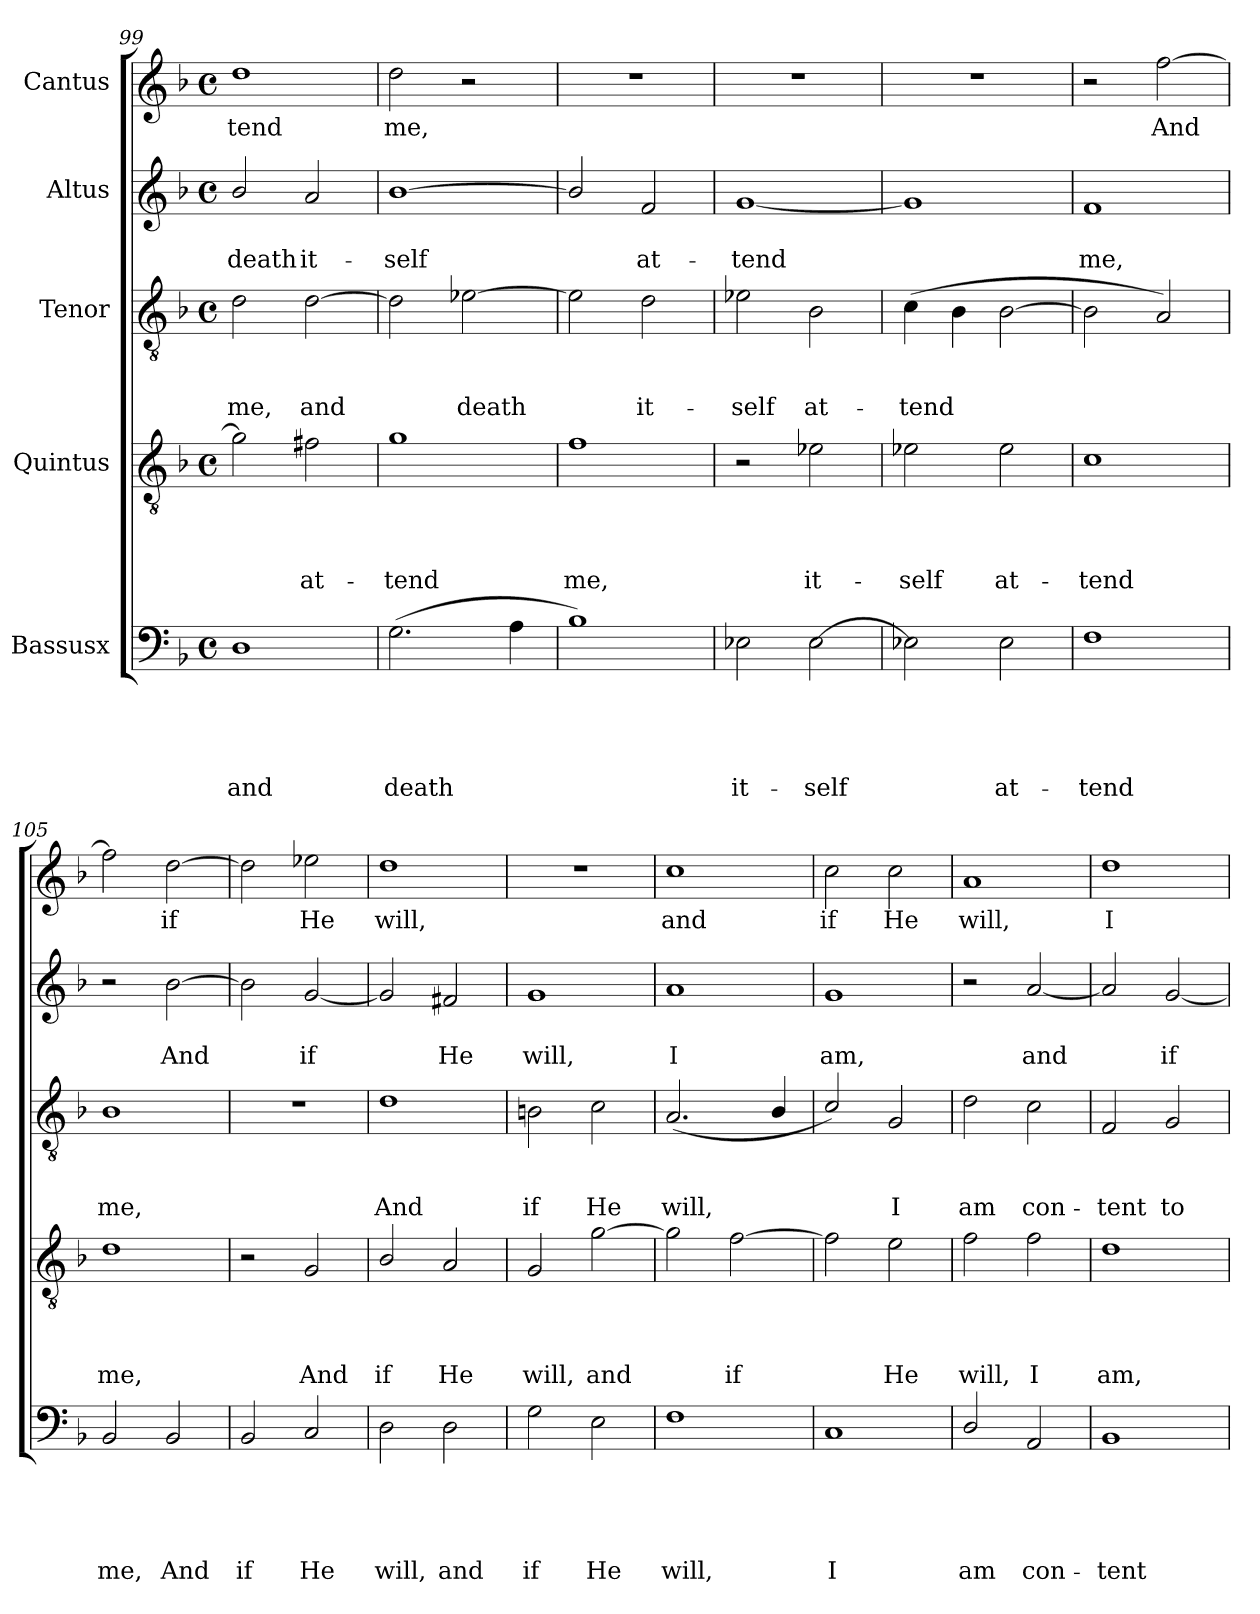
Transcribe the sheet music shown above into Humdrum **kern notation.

**kern	**text	**text	**text	**text	**text	**kern	**text	**text	**text	**text	**kern	**text	**text	**text	**kern	**text	**text	**kern	**text
*part5	*part5	*part5	*part5	*part5	*part5	*part4	*part4	*part4	*part4	*part4	*part3	*part3	*part3	*part3	*part2	*part2	*part2	*part1	*part1
*staff5	*staff5	*staff5	*staff5	*staff5	*staff5	*staff4	*staff4	*staff4	*staff4	*staff4	*staff3	*staff3	*staff3	*staff3	*staff2	*staff2	*staff2	*staff1	*staff1
*I"Bassusx	*	*	*	*	*	*I"Quintus	*	*	*	*	*I"Tenor	*	*	*	*I"Altus	*	*	*I"Cantus	*
*clefF4	*	*	*	*	*	*clefGv2	*	*	*	*	*clefGv2	*	*	*	*clefG2	*	*	*clefG2	*
*k[b-]	*	*	*	*	*	*k[b-]	*	*	*	*	*k[b-]	*	*	*	*k[b-]	*	*	*k[b-]	*
*F:	*	*	*	*	*	*F:	*	*	*	*	*F:	*	*	*	*F:	*	*	*F:	*
*M4/4	*	*	*	*	*	*M4/4	*	*	*	*	*M4/4	*	*	*	*M4/4	*	*	*M4/4	*
*met(c)	*	*	*	*	*	*met(c)	*	*	*	*	*met(c)	*	*	*	*met(c)	*	*	*met(c)	*
=99	=99	=99	=99	=99	=99	=99	=99	=99	=99	=99	=99	=99	=99	=99	=99	=99	=99	=99	=99
!	!	!	!	!	!LO:LY:b	!	!	!	!	!	!	!	!	!LO:LY:b	!	!	!LO:LY:b	!	!LO:LY:b
1D	.	.	.	.	and	2g\]	.	.	.	.	2d\	.	.	me,	2b-/	.	death	1dd	-tend
!	!	!	!	!	!	!	!	!	!	!LO:LY:b	!	!	!	!LO:LY:b	!	!	!LO:LY:b	!	!
.	.	.	.	.	.	2f#X\	.	.	.	at-	[>2d\	.	.	and	2a/	.	it-	.	.
=100	=100	=100	=100	=100	=100	=100	=100	=100	=100	=100	=100	=100	=100	=100	=100	=100	=100	=100	=100
!	!	!	!	!	!LO:LY:b	!	!	!	!	!LO:LY:b	!	!	!	!	!	!	!LO:LY:b	!	!LO:LY:b
(>2.G\	.	.	.	.	death	1g	.	.	.	-tend	2d\]	.	.	.	[>1b-	.	-self	2dd\	me,
!	!	!	!	!	!	!	!	!	!	!	!	!	!	!LO:LY:b	!	!	!	!	!
.	.	.	.	.	.	.	.	.	.	.	[>2e-X\	.	.	death	.	.	.	2r	.
4A\	.	.	.	.	.	.	.	.	.	.	.	.	.	.	.	.	.	.	.
=101	=101	=101	=101	=101	=101	=101	=101	=101	=101	=101	=101	=101	=101	=101	=101	=101	=101	=101	=101
!	!	!	!	!	!	!	!	!	!	!LO:LY:b	!	!	!	!	!	!	!	!	!
1B-)	.	.	.	.	.	1f	.	.	.	me,	2e-\]	.	.	.	2b-/]	.	.	1r	.
!	!	!	!	!	!	!	!	!	!	!	!	!	!	!LO:LY:b	!	!	!LO:LY:b	!	!
.	.	.	.	.	.	.	.	.	.	.	2d\	.	.	it-	2f/	.	at-	.	.
=102	=102	=102	=102	=102	=102	=102	=102	=102	=102	=102	=102	=102	=102	=102	=102	=102	=102	=102	=102
!	!	!	!	!	!LO:LY:b	!	!	!	!	!	!	!	!	!LO:LY:b	!	!	!LO:LY:b	!	!
2E-X\	.	.	.	.	it-	2r	.	.	.	.	2e-X\	.	.	-self	[<1g	.	-tend	1r	.
!	!	!	!	!	!LO:LY:b	!	!	!	!	!LO:LY:b	!	!	!	!LO:LY:b	!	!	!	!	!
[>2E-\	.	.	.	.	-self	2e-X\	.	.	.	it-	2B-\	.	.	at-	.	.	.	.	.
=103	=103	=103	=103	=103	=103	=103	=103	=103	=103	=103	=103	=103	=103	=103	=103	=103	=103	=103	=103
!	!	!	!	!	!	!	!	!	!	!LO:LY:b	!	!	!	!LO:LY:b	!	!	!	!	!
2E-X\]	.	.	.	.	.	2e-X\	.	.	.	-self	(>4c\	.	.	-tend	1g]	.	.	1r	.
.	.	.	.	.	.	.	.	.	.	.	4B-\	.	.	.	.	.	.	.	.
!	!	!	!	!	!LO:LY:b	!	!	!	!	!LO:LY:b	!	!	!	!	!	!	!	!	!
2E-\	.	.	.	.	at-	2e-\	.	.	.	at-	[>2B-\	.	.	.	.	.	.	.	.
=104	=104	=104	=104	=104	=104	=104	=104	=104	=104	=104	=104	=104	=104	=104	=104	=104	=104	=104	=104
!	!	!	!	!	!LO:LY:b	!	!	!	!	!LO:LY:b	!	!	!	!	!	!	!LO:LY:b	!	!
1F	.	.	.	.	-tend	1c	.	.	.	-tend	2B-\]	.	.	.	1f	.	me,	2r	.
!	!	!	!	!	!	!	!	!	!	!	!	!	!	!	!	!	!	!	!LO:LY:b
.	.	.	.	.	.	.	.	.	.	.	2A/)	.	.	.	.	.	.	[<2ff\	And
!!LO:LB:g=z
=105	=105	=105	=105	=105	=105	=105	=105	=105	=105	=105	=105	=105	=105	=105	=105	=105	=105	=105	=105
!	!	!	!	!	!LO:LY:b	!	!	!	!	!LO:LY:b	!	!	!	!LO:LY:b	!	!	!	!	!
2BB-/	.	.	.	.	me,	1d	.	.	.	me,	1B-	.	.	me,	2r	.	.	2ff\]	.
!	!	!	!	!	!LO:LY:b	!	!	!	!	!	!	!	!	!	!	!	!LO:LY:b	!	!LO:LY:b
2BB-/	.	.	.	.	And	.	.	.	.	.	.	.	.	.	[>2b-\	.	And	[>2dd\	if
=106	=106	=106	=106	=106	=106	=106	=106	=106	=106	=106	=106	=106	=106	=106	=106	=106	=106	=106	=106
!	!	!	!	!	!LO:LY:b	!	!	!	!	!	!	!	!	!	!	!	!	!	!
2BB-/	.	.	.	.	if	2r	.	.	.	.	1r	.	.	.	2b-\]	.	.	2dd\]	.
!	!	!	!	!	!LO:LY:b	!	!	!	!	!LO:LY:b	!	!	!	!	!	!	!LO:LY:b	!	!LO:LY:b
2C/	.	.	.	.	He	2G/	.	.	.	And	.	.	.	.	[<2g/	.	if	2ee-X\	He
=107	=107	=107	=107	=107	=107	=107	=107	=107	=107	=107	=107	=107	=107	=107	=107	=107	=107	=107	=107
!	!	!	!	!	!LO:LY:b	!	!	!	!	!LO:LY:b	!	!	!	!LO:LY:b	!	!	!	!	!LO:LY:b
2D\	.	.	.	.	will,	2B-/	.	.	.	if	1d	.	.	And	2g/]	.	.	1dd	will,
!	!	!	!	!	!LO:LY:b	!	!	!	!	!LO:LY:b	!	!	!	!	!	!	!LO:LY:b	!	!
2D\	.	.	.	.	and	2A/	.	.	.	He	.	.	.	.	2f#X/	.	He	.	.
=108	=108	=108	=108	=108	=108	=108	=108	=108	=108	=108	=108	=108	=108	=108	=108	=108	=108	=108	=108
!	!	!	!	!	!LO:LY:b	!	!	!	!	!LO:LY:b	!	!	!	!LO:LY:b	!	!	!LO:LY:b	!	!
2G\	.	.	.	.	if	2G/	.	.	.	will,	2Bn\	.	.	if	1g	.	will,	1r	.
!	!	!	!	!	!LO:LY:b	!	!	!	!	!LO:LY:b	!	!	!	!LO:LY:b	!	!	!	!	!
2E\	.	.	.	.	He	[>2g\	.	.	.	and	2c\	.	.	He	.	.	.	.	.
=109	=109	=109	=109	=109	=109	=109	=109	=109	=109	=109	=109	=109	=109	=109	=109	=109	=109	=109	=109
!	!	!	!	!	!LO:LY:b	!	!	!	!	!	!	!	!	!LO:LY:b	!	!	!LO:LY:b	!	!LO:LY:b
1F	.	.	.	.	will,	2g\]	.	.	.	.	(<2.A/	.	.	will,	1a	.	I	1cc	and
!	!	!	!	!	!	!	!	!	!	!LO:LY:b	!	!	!	!	!	!	!	!	!
.	.	.	.	.	.	[>2f\	.	.	.	if	.	.	.	.	.	.	.	.	.
.	.	.	.	.	.	.	.	.	.	.	4B-/	.	.	.	.	.	.	.	.
=110	=110	=110	=110	=110	=110	=110	=110	=110	=110	=110	=110	=110	=110	=110	=110	=110	=110	=110	=110
!	!	!	!	!	!LO:LY:b	!	!	!	!	!	!	!	!	!	!	!	!LO:LY:b	!	!LO:LY:b
1C	.	.	.	.	I	2f\]	.	.	.	.	2c/)	.	.	.	1g	.	am,	2cc\	if
!	!	!	!	!	!	!	!	!	!	!LO:LY:b	!	!	!	!LO:LY:b	!	!	!	!	!LO:LY:b
.	.	.	.	.	.	2e\	.	.	.	He	2G/	.	.	I	.	.	.	2cc\	He
=111	=111	=111	=111	=111	=111	=111	=111	=111	=111	=111	=111	=111	=111	=111	=111	=111	=111	=111	=111
!	!	!	!	!	!LO:LY:b	!	!	!	!	!LO:LY:b	!	!	!	!LO:LY:b	!	!	!	!	!LO:LY:b
2D/	.	.	.	.	am	2f\	.	.	.	will,	2d\	.	.	am	2r	.	.	1a	will,
!	!	!	!	!	!LO:LY:b	!	!	!	!	!LO:LY:b	!	!	!	!LO:LY:b	!	!	!LO:LY:b	!	!
2AA/	.	.	.	.	con-	2f\	.	.	.	I	2c\	.	.	con-	[<2a/	.	and	.	.
=112	=112	=112	=112	=112	=112	=112	=112	=112	=112	=112	=112	=112	=112	=112	=112	=112	=112	=112	=112
!	!	!	!	!	!LO:LY:b	!	!	!	!	!LO:LY:b	!	!	!	!LO:LY:b	!	!	!	!	!LO:LY:b
1BB-	.	.	.	.	-tent	1d	.	.	.	am,	2F/	.	.	-tent	2a/]	.	.	1dd	I
!	!	!	!	!	!	!	!	!	!	!	!	!	!	!LO:LY:b	!	!	!LO:LY:b	!	!
.	.	.	.	.	.	.	.	.	.	.	2G/	.	.	to	[<2g/	.	if	.	.
=	=	=	=	=	=	=	=	=	=	=	=	=	=	=	=	=	=	=	=
*-	*-	*-	*-	*-	*-	*-	*-	*-	*-	*-	*-	*-	*-	*-	*-	*-	*-	*-	*-
